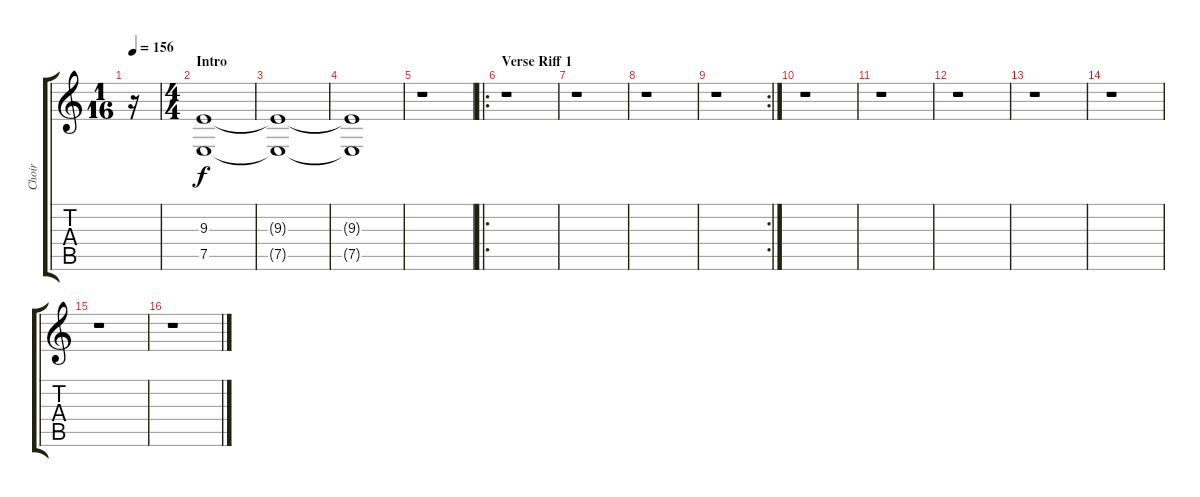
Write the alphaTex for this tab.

\track ("Choir" "Choir") {instrument choiraahs}
\staff {score tabs}
\tuning (E4 B3 G3 D3 A2 E2) {hide}
\ts (1 16)
\tempo 156
\clef g2
\ks c
r.16{dy f instrument choiraahs} |
\ts (4 4)
\section ("" "Intro")
(9.3 7.5).1{volume 9} |
(9.3{t} 7.5{t}).1{volume 0} |
(9.3{t} 7.5{t}).1 |
r.1 |
\ro
\section ("" "Verse Riff 1")
r.1 |
r.1 |
r.1 |
\rc 2
r.1 |
r.1 |
r.1 |
r.1 |
r.1 |
r.1 |
r.1 |
r.1
